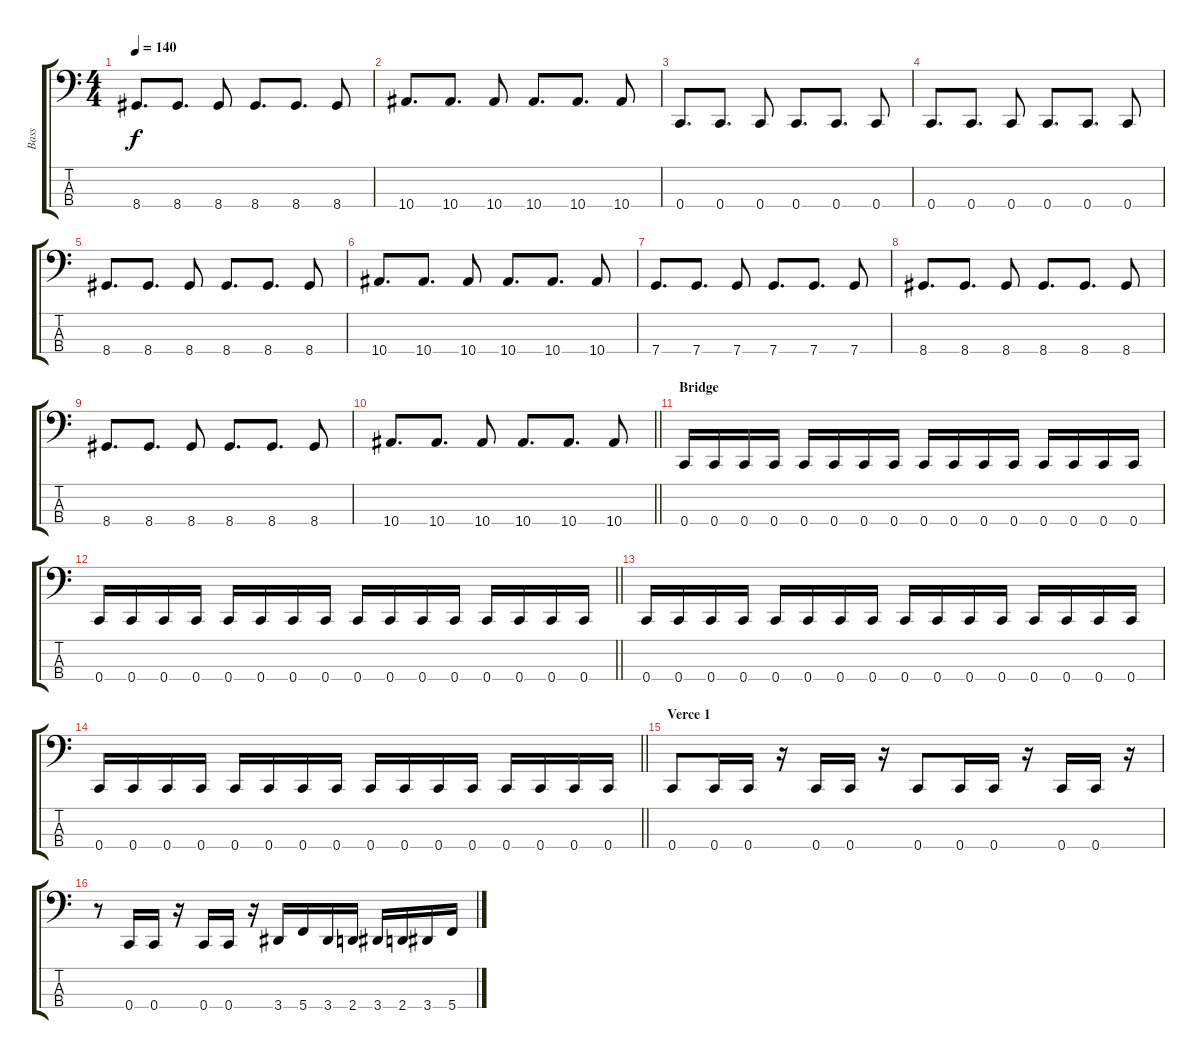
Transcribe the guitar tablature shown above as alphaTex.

\track ("Bass" "Bass") {instrument electricbasspick}
\staff {score tabs}
\tuning (F2 C2 G1 C1) {hide}
\ts (4 4)
\tempo 140
\clef f4
\ks c
8.4.8{d dy f} 8.4.8{d} 8.4.8 8.4.8{d} 8.4.8{d} 8.4.8 |
10.4.8{d} 10.4.8{d} 10.4.8 10.4.8{d} 10.4.8{d} 10.4.8 |
0.4.8{d} 0.4.8{d} 0.4.8 0.4.8{d} 0.4.8{d} 0.4.8 |
0.4.8{d} 0.4.8{d} 0.4.8 0.4.8{d} 0.4.8{d} 0.4.8 |
8.4.8{d} 8.4.8{d} 8.4.8 8.4.8{d} 8.4.8{d} 8.4.8 |
10.4.8{d} 10.4.8{d} 10.4.8 10.4.8{d} 10.4.8{d} 10.4.8 |
7.4.8{d} 7.4.8{d} 7.4.8 7.4.8{d} 7.4.8{d} 7.4.8 |
8.4.8{d} 8.4.8{d} 8.4.8 8.4.8{d} 8.4.8{d} 8.4.8 |
8.4.8{d} 8.4.8{d} 8.4.8 8.4.8{d} 8.4.8{d} 8.4.8 |
\barLineRight lightlight
10.4.8{d} 10.4.8{d} 10.4.8 10.4.8{d} 10.4.8{d} 10.4.8 |
\section ("" "Bridge")
0.4.16 0.4.16 0.4.16 0.4.16 0.4.16 0.4.16 0.4.16 0.4.16 0.4.16 0.4.16 0.4.16 0.4.16 0.4.16 0.4.16 0.4.16 0.4.16 |
\barLineRight lightlight
0.4.16 0.4.16 0.4.16 0.4.16 0.4.16 0.4.16 0.4.16 0.4.16 0.4.16 0.4.16 0.4.16 0.4.16 0.4.16 0.4.16 0.4.16 0.4.16 |
0.4.16 0.4.16 0.4.16 0.4.16 0.4.16 0.4.16 0.4.16 0.4.16 0.4.16 0.4.16 0.4.16 0.4.16 0.4.16 0.4.16 0.4.16 0.4.16 |
\barLineRight lightlight
0.4.16 0.4.16 0.4.16 0.4.16 0.4.16 0.4.16 0.4.16 0.4.16 0.4.16 0.4.16 0.4.16 0.4.16 0.4.16 0.4.16 0.4.16 0.4.16 |
\section ("" "Verce 1")
0.4.8 0.4.16 0.4.16 r.16 0.4.16 0.4.16 r.16 0.4.8 0.4.16 0.4.16 r.16 0.4.16 0.4.16 r.16 |
r.8 0.4.16 0.4.16 r.16 0.4.16 0.4.16 r.16 3.4.16 5.4.16 3.4.16 2.4.16 3.4.16 2.4.16 3.4.16 5.4.16
